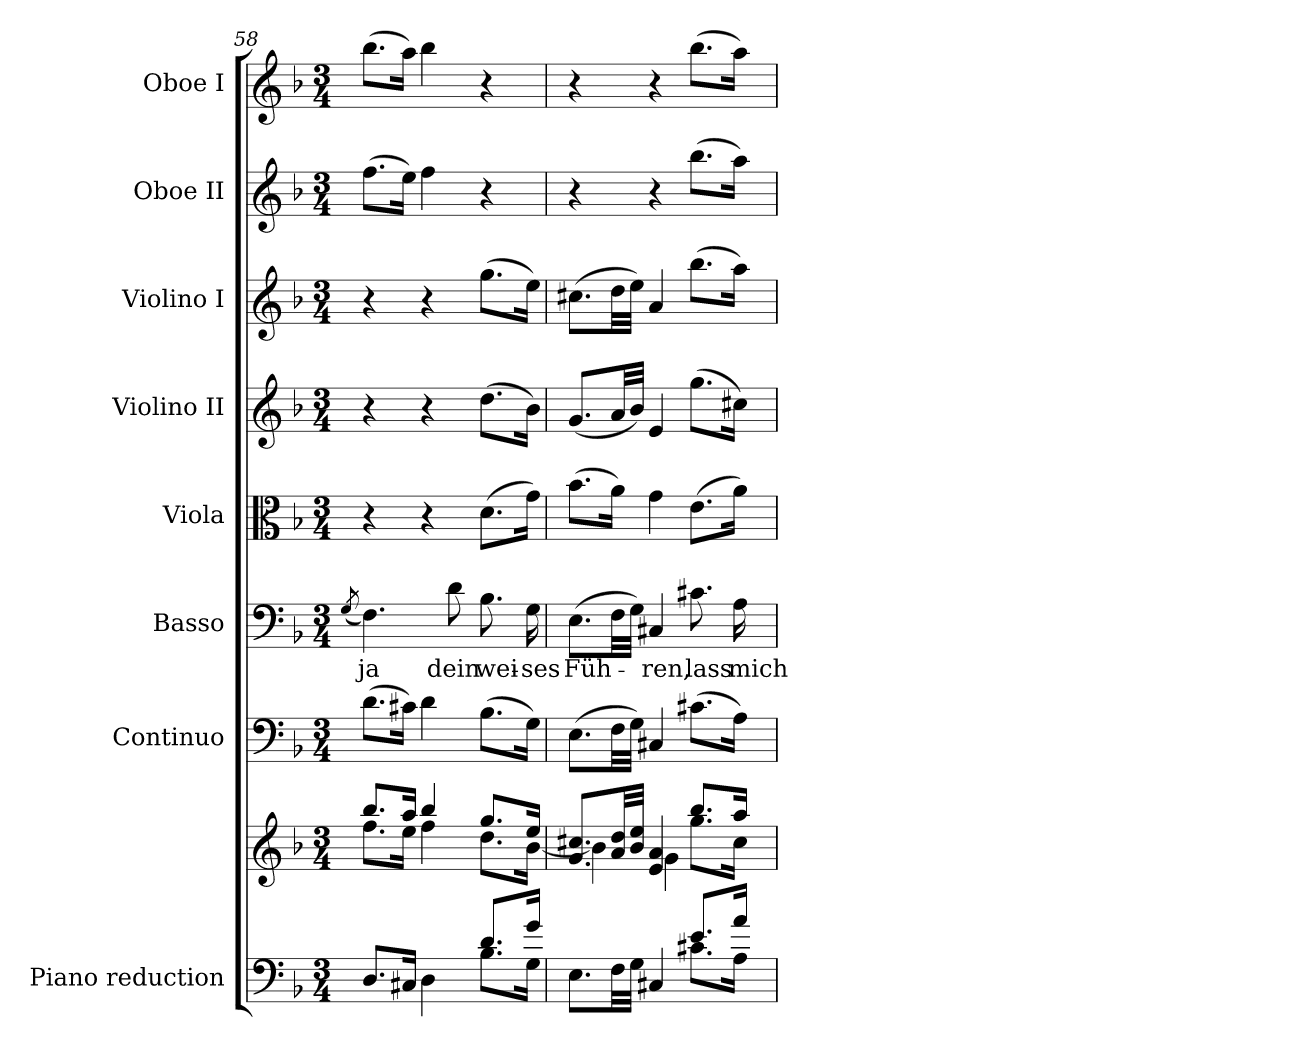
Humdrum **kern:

**kern	**kern	**kern	**kern	**text	**kern	**kern	**kern	**kern	**kern
*part8	*part8	*part7	*part6	*part6	*part5	*part4	*part3	*part2	*part1
*staff9	*staff8	*staff7	*staff6	*staff6	*staff5	*staff4	*staff3	*staff2	*staff1
*I"Piano reduction	*	*I"Continuo	*I"Basso	*	*I"Viola	*I"Violino II	*I"Violino I	*I"Oboe II	*I"Oboe I
*I'Pno	*	*	*	*	*	*	*	*I'Ob	*I'Ob
*clefF4	*clefG2	*clefF4	*clefF4	*	*clefC3	*clefG2	*clefG2	*clefG2	*clefG2
*k[b-]	*k[b-]	*k[b-]	*k[b-]	*	*k[b-]	*k[b-]	*k[b-]	*k[b-]	*k[b-]
*M3/4	*M3/4	*M3/4	*M3/4	*	*M3/4	*M3/4	*M3/4	*M3/4	*M3/4
=58	=58	=58	=58	=58	=58	=58	=58	=58	=58
.	.	.	(8qG/	.	.	.	.	.	.
*^	*^	*	*	*	*	*	*	*	*
!	!	!	!	!	!	!LO:LY:b	!	!	!	!	!
2ryy	8.D/L	8.bb-/L	8.ff\L	(8.d\L	4.F\)	ja	4r	4r	4r	(8.ff\L	(8.bb-\L
.	16C#X/Jk	16aa/Jk	16ee\Jk	16c#X\Jk)	.	.	.	.	.	16ee\Jk)	16aa\Jk)
.	4D\	4bb-/	4ff\	4d\	.	.	4r	4r	4r	4ff\	4bb-\
!	!	!	!	!	!	!LO:LY:b	!	!	!	!	!
.	.	.	.	.	8d\	dein	.	.	.	.	.
!	!	!	!	!	!	!LO:LY:b	!	!	!	!	!
8.d/L	8.B-\L	8.gg/L	8.dd\L	(8.B-\L	8.B-\	wei-	(8.d\L	(8.dd\L	(8.gg\L	4r	4r
!	!	!	!	!	!	!LO:LY:b	!	!	!	!	!
16g/Jk	16G\Jk	16ee/Jk	[16b-\Jk	16G\Jk)	16G\	-ses	16g\Jk)	16b-\Jk)	16ee\Jk)	.	.
=59	=59	=59	=59	=59	=59	=59	=59	=59	=59	=59	=59
!	!	!	!	!	!	!LO:LY:b	!	!	!	!	!
8.E\L	2ryy	8.g/ 8.cc#X/L	4b-\]	(8.E\L	(8.E\L	Füh-	(8.b-\L	(8.g/L	(8.cc#X\L	4r	4r
32F\LL	.	32a/ 32dd/LL	.	32F\LL	32F\LL	.	16a\Jk)	32a/LL	32dd\LL	.	.
32G\JJJ	.	32b-/ 32ee/JJJ	.	32G\JJJ)	32G\JJJ)	.	.	32b-/JJJ)	32ee\JJJ)	.	.
!	!	!	!	!	!	!LO:LY:b	!	!	!	!	!
4C#X/	.	4e/ 4a/	4g\	4C#X/	4C#X/	-ren,	4g\	4e/	4a/	4r	4r
!	!	!	!	!	!	!LO:LY:b	!	!	!	!	!
8.e/L	8.c#X\L	8.bb-/L	8.gg\L	(8.c#X\L	8.c#X\	lass	(8.e\L	(8.gg\L	(8.bb-\L	(8.bb-\L	(8.bb-\L
!	!	!	!	!	!	!LO:LY:b	!	!	!	!	!
16a/Jk	16A\Jk	16aa/Jk	16cc#\Jk	16A\Jk)	16A\	mich	16a\Jk)	16cc#X\Jk)	16aa\Jk)	16aa\Jk)	16aa\Jk)
*v	*v	*	*	*	*	*	*	*	*	*	*
*	*v	*v	*	*	*	*	*	*	*	*
=	=	=	=	=	=	=	=	=	=
*-	*-	*-	*-	*-	*-	*-	*-	*-	*-
